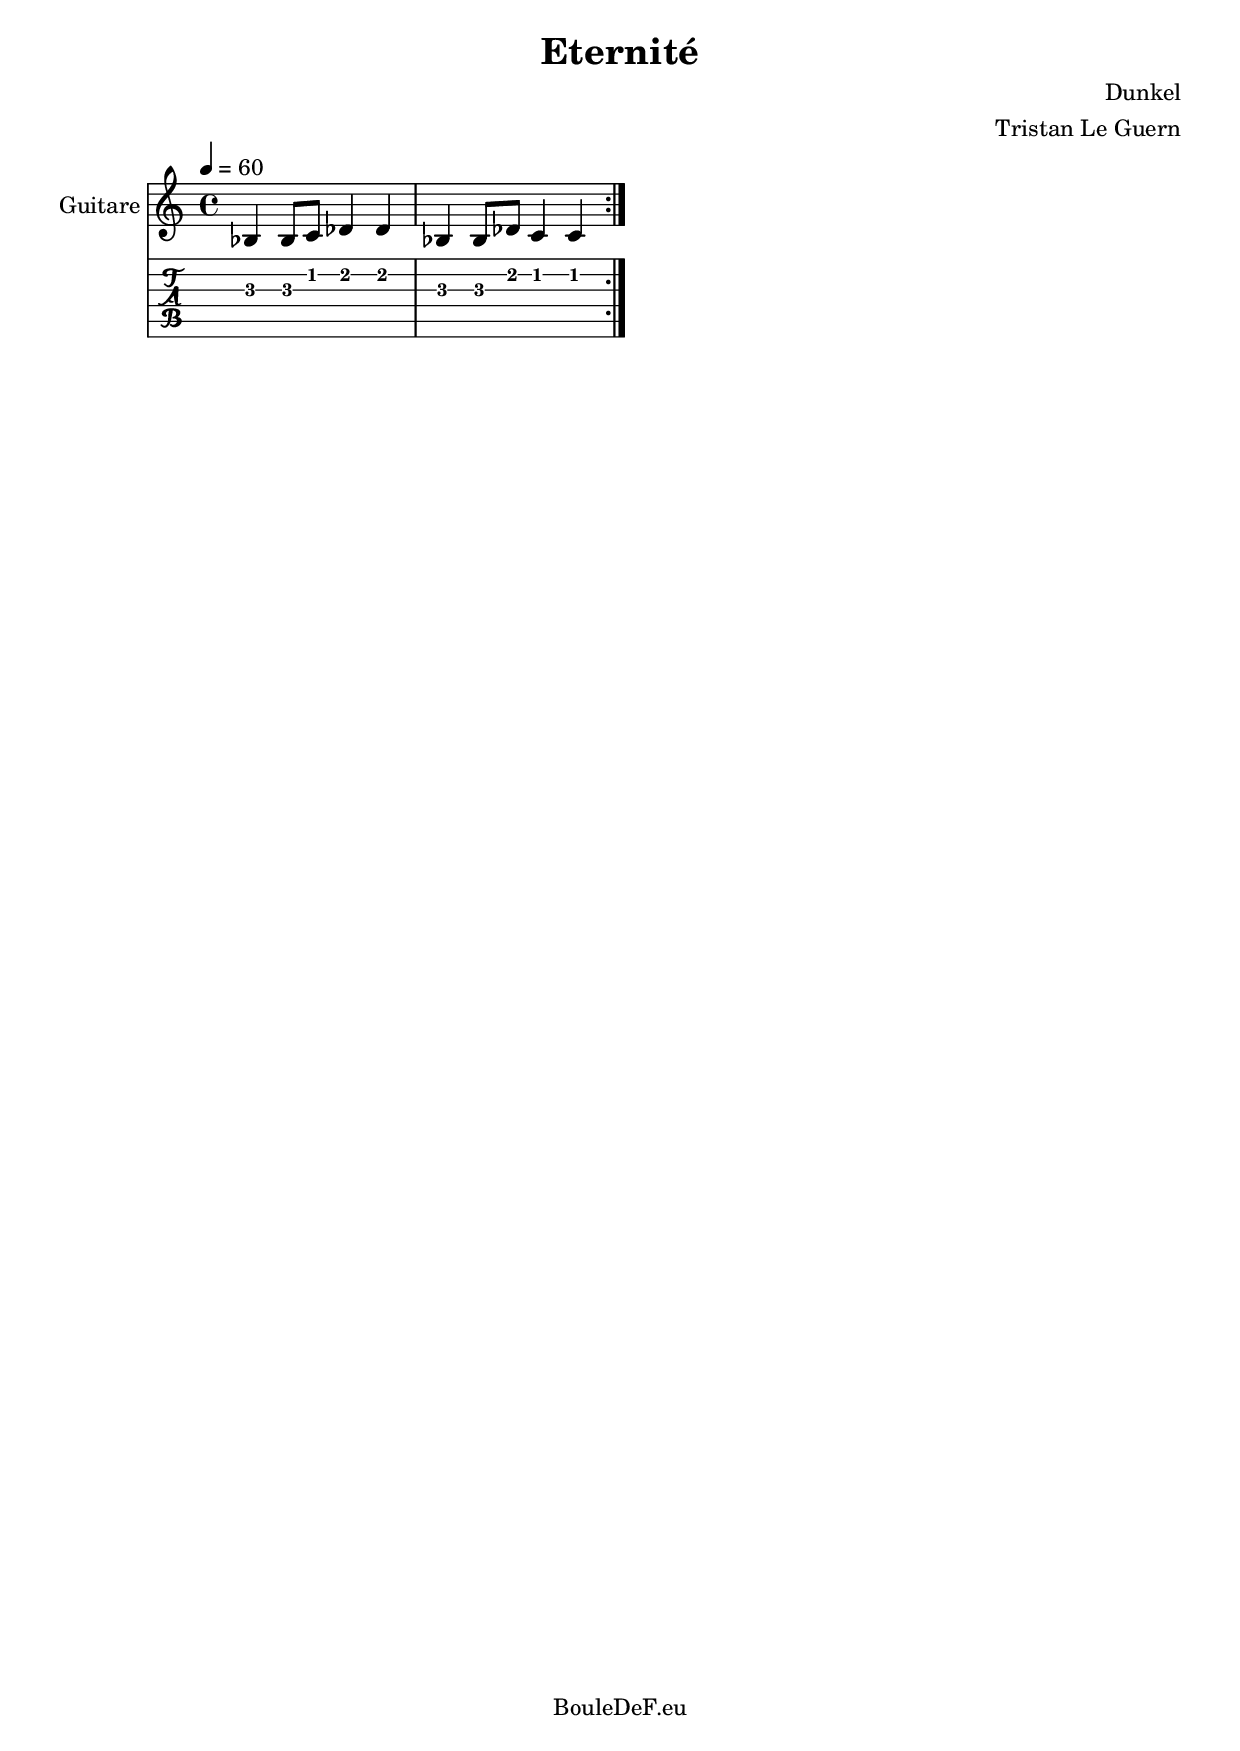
\version "2.16.0"
\include "italiano.ly"

\header {
	title = "Eternité"
	composer = "Dunkel"
	arranger = "Tristan Le Guern"
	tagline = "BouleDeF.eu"
}

global = {
	\time 4/4
	\tempo 4 = 60
}

eternite = \relative sib {
	\repeat volta 2 {
		| sib4 sib8 do reb4 reb
		| sib4 sib8 reb do4 do
	}
}

Guitare = \new Voice {
	\set Staff.instrumentName = #"Guitare"
	\global
	\eternite
}

TabGuitare = \new TabVoice {
	\global
	\eternite
}

\score {
	<<
	\new Staff { << \Guitare >> }
	\new TabStaff { << \TabGuitare >> }
	>>
	\layout {}
}

\score {
	<<
	\new TabStaff \with { midiInstrument=#"acoustic guitar (steel)" }
		\unfoldRepeats { << \TabGuitare >> }
	>>
	\midi {}
}

